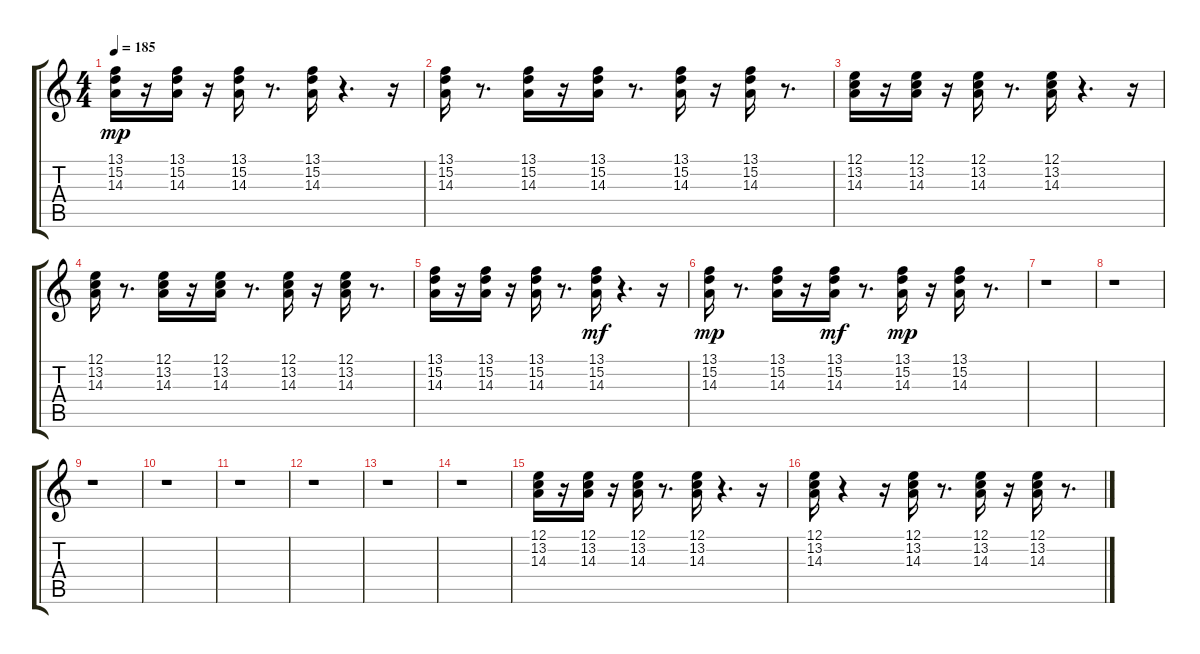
\track "" {instrument brasssection}
\staff {score tabs}
\tuning (E4 B3 G3 D3 A2 E2) {hide}
\ts (4 4)
\tempo 185
\clef g2
\ks c
(13.1 15.2 14.3).16{dy mp} r.16 (13.1 15.2 14.3).16 r.16 (13.1 15.2 14.3).16 r.8{d} (13.1 15.2 14.3).16 r.4{d} r.16 |
(13.1 15.2 14.3).16 r.8{d} (13.1 15.2 14.3).16 r.16 (13.1 15.2 14.3).16 r.8{d} (13.1 15.2 14.3).16 r.16 (13.1 15.2 14.3).16 r.8{d} |
(12.1 13.2 14.3).16 r.16 (12.1 13.2 14.3).16 r.16 (12.1 13.2 14.3).16 r.8{d} (12.1 13.2 14.3).16 r.4{d} r.16 |
(12.1 13.2 14.3).16 r.8{d} (12.1 13.2 14.3).16 r.16 (12.1 13.2 14.3).16 r.8{d} (12.1 13.2 14.3).16 r.16 (12.1 13.2 14.3).16 r.8{d} |
(13.1 15.2 14.3).16 r.16 (13.1 15.2 14.3).16 r.16 (13.1 15.2 14.3).16 r.8{d} (13.1 15.2 14.3).16{dy mf} r.4{d} r.16 |
(13.1 15.2 14.3).16{dy mp} r.8{d} (13.1 15.2 14.3).16 r.16 (13.1 15.2 14.3).16{dy mf} r.8{d} (13.1 15.2 14.3).16{dy mp} r.16 (13.1 15.2 14.3).16 r.8{d} |
r.1 |
r.1 |
r.1 |
r.1 |
r.1 |
r.1 |
r.1 |
r.1 |
(12.1 13.2 14.3).16 r.16 (12.1 13.2 14.3).16 r.16 (12.1 13.2 14.3).16 r.8{d} (12.1 13.2 14.3).16 r.4{d} r.16 |
(12.1 13.2 14.3).16 r.4 r.16 (12.1 13.2 14.3).16 r.8{d} (12.1 13.2 14.3).16 r.16 (12.1 13.2 14.3).16 r.8{d}
